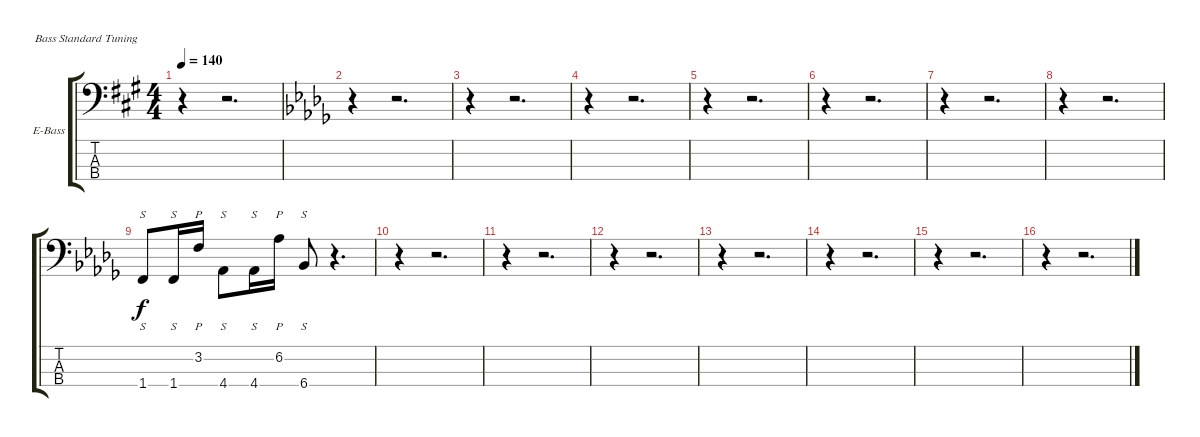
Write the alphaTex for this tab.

\bracketExtendMode groupsimilarinstruments
\firstSystemTrackNameOrientation horizontal
\otherSystemsTrackNameOrientation horizontal
\track ("Slap Bass" "E-Bass") {instrument slapbass1}
\staff {score tabs}
\tuning (G2 D2 A1 E1)
\ts (4 4)
\tempo 140
\clef f4
\ks a
r.4{dy f} r.2{d} |
\ks db
r.4 r.2{d} |
r.4 r.2{d} |
r.4 r.2{d} |
r.4 r.2{d} |
r.4 r.2{d} |
r.4 r.2{d} |
r.4 r.2{d} |
1.4.8{s} 1.4.16{s} 3.2.16{p} 4.4.8{s} 4.4.16{s} 6.2.16{p} 6.4.8{s} r.4{d} |
r.4 r.2{d} |
r.4 r.2{d} |
r.4 r.2{d} |
r.4 r.2{d} |
r.4 r.2{d} |
r.4 r.2{d} |
r.4 r.2{d}
